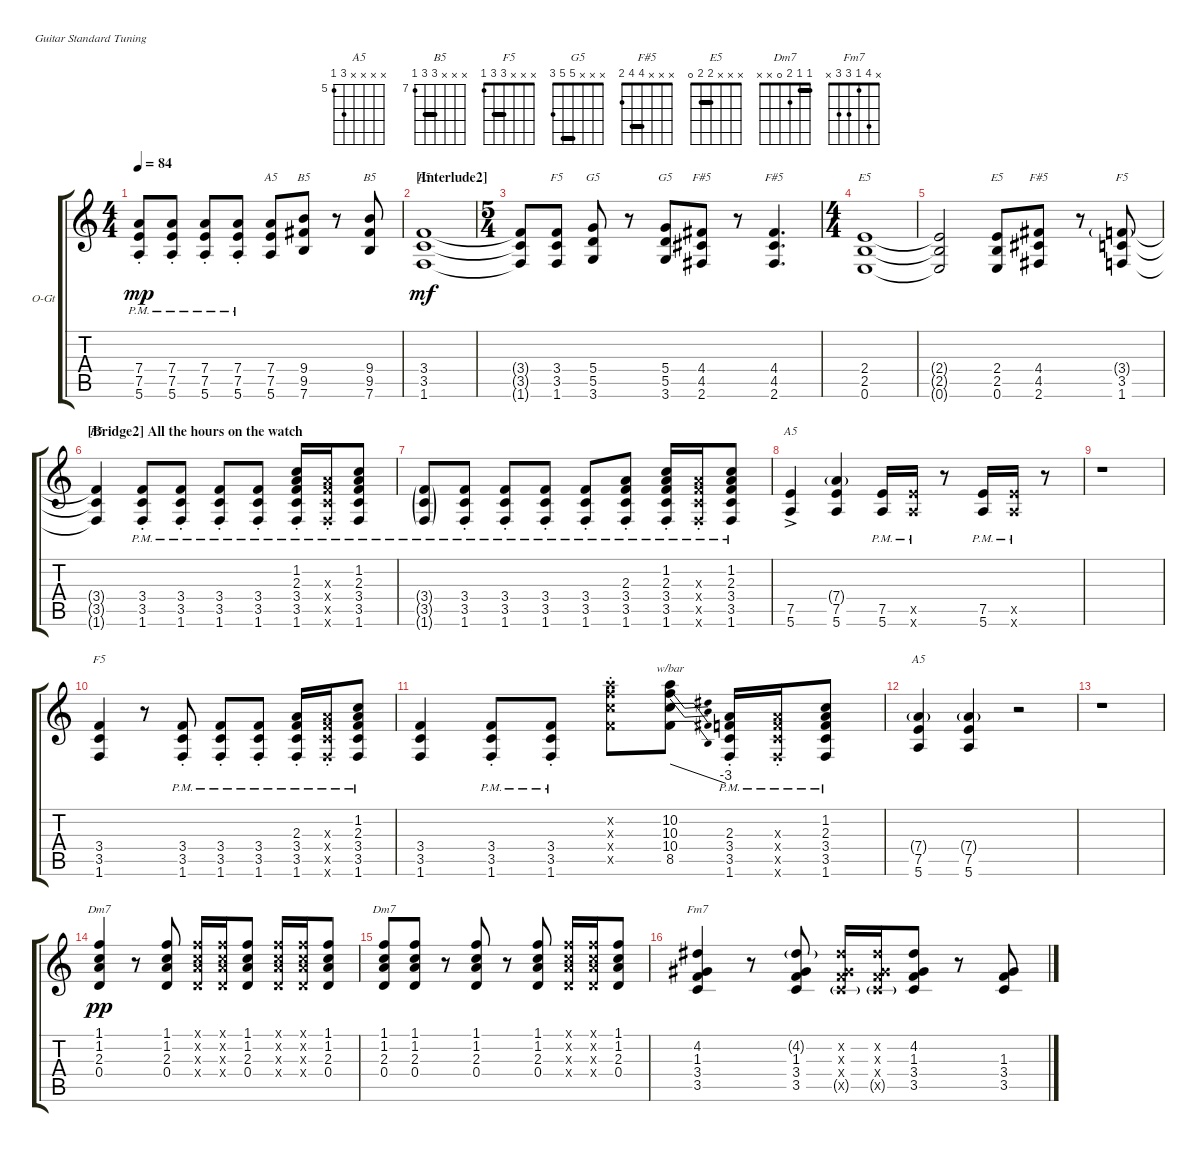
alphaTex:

\defaultSystemsLayout 4
\bracketExtendMode groupsimilarinstruments
\firstSystemTrackNameOrientation horizontal
\otherSystemsTrackNameOrientation horizontal
\track ("Overdrive Guitar" "O-Gt") {instrument overdrivenguitar}
\staff {score tabs}
\tuning (E4 B3 G3 D3 A2 E2)
\chord ("A5" x x x 7 7 5) {firstfret 5 barre 7}
\chord ("B5" x x x 9 9 7) {firstfret 7 barre 9}
\chord ("F5" x x x 3 3 1) {barre 3}
\chord ("G5" x x x 5 5 3) {barre 5}
\chord ("F#5" x x x 4 4 2) {barre 4}
\chord ("E5" x x x 2 2 0) {barre 2}
\chord ("A5" x x x x 7 5) {firstfret 5}
\chord ("Dm7" 1 1 2 0 x x) {barre 1}
\chord ("Fm7" x 4 1 3 3 x)
\ts (4 4)
\tempo 84
\clef g2
\ks aminor
(5.6{pm st} 7.5{pm st} 7.4{pm st}).8{dy mp} (5.6{pm st} 7.5{pm st} 7.4{pm st}).8 (5.6{pm st} 7.5{pm st} 7.4{pm st}).8 (5.6{pm st} 7.5{pm st} 7.4{pm st}).8 (5.6 7.5 7.4).8{ch "A5"} (7.6 9.5 9.4).8{ch "B5"} r.8 (7.6 9.5 9.4).8{ch "B5"} |
\section ("" "[Interlude2]")
(1.6 3.5 3.4).1{ch "F5" dy mf} |
\ts (5 4)
(1.6{t} 3.5{t} 3.4{t}).8 (1.6 3.5 3.4).8{ch "F5"} (5.4 3.6 5.5).8{ch "G5"} r.8 (5.4 3.6 5.5).8{ch "G5"} (4.4 2.6 4.5).8{ch "F#5"} r.8 (4.4 2.6 4.5).4{d ch "F#5"} |
\ts (4 4)
(2.4 2.5 0.6).1{ch "E5"} |
(2.4{t} 2.5{t} 0.6{t}).2 (2.4 0.6 2.5).8{ch "E5"} (4.4 2.6 4.5).8{ch "F#5"} r.8 (3.4{g} 1.6 3.5).8{ch "F5"} |
\section ("" "[Bridge2] All the hours on the watch ")
(3.4{t} 1.6{t} 3.5{t}).4{ch "F5"} (3.4{pm st} 1.6{pm st} 3.5{pm st}).8 (3.4{pm st} 1.6{pm st} 3.5{pm st}).8 (3.4{pm st} 1.6{pm st} 3.5{pm st}).8 (3.4{pm st} 1.6{pm st} 3.5{pm st}).8 (3.4{pm st} 1.6{pm st} 3.5{pm st} 2.3{st} 1.2{st}).16 (3.4{pm st x} 1.6{pm st x} 3.5{pm st x} 2.3{x}).16 (3.4{pm} 1.6{pm} 3.5{pm} 2.3 1.2).8 |
(3.4{g pm} 1.6{g pm} 3.5{g pm}).8 (3.4{pm st} 1.6{pm st} 3.5{pm st}).8 (3.4{pm st} 1.6{pm st} 3.5{pm st}).8 (3.4{pm st} 1.6{pm st} 3.5{pm st}).8 (3.4{pm st} 1.6{pm st} 3.5{pm st}).8 (3.4{pm st} 1.6{pm st} 3.5{pm st} 2.3{st}).8 (3.4{pm st} 1.6{pm st} 3.5{pm st} 2.3{st} 1.2{st}).16 (3.4{pm st x} 1.6{pm st x} 3.5{pm st x} 2.3{x}).16 (3.4{pm} 1.6{pm} 3.5{pm} 2.3 1.2).8 |
(5.6{ac} 7.5).4{ch "A5"} (5.6 7.5 7.4{g}).4 (5.6{pm} 7.5{pm}).16 (5.6{pm x} 7.5{pm x}).16 r.8 (5.6{pm} 7.5{pm}).16 (5.6{pm x} 7.5{pm x}).16 r.8 |
r.1 |
(3.4 1.6 3.5).4{ch "F5"} r.8 (3.4{pm st} 1.6{pm st} 3.5{pm st}).8 (3.4{pm st} 1.6{pm st} 3.5{pm st}).8 (3.4{pm st} 1.6{pm st} 3.5{pm st}).8 (3.4{pm st} 1.6{pm st} 3.5{pm st} 2.3{st}).16 (3.4{pm st x} 1.6{pm st x} 3.5{pm st x} 2.3{x}).16 (3.4{pm} 1.6{pm} 3.5{pm} 2.3 1.2).8 |
(3.4 1.6 3.5).4 (3.4{pm st} 1.6{pm st} 3.5{pm st}).8 (3.4{pm st} 1.6{pm st} 3.5{pm st}).8 (8.5{st x} 10.4{st x} 10.3{st x} 10.2{st x}).8 (8.5 10.4 10.3 10.2).8{tbe (dive default 9 0 58.199999999999996 -12)} (3.4{pm st} 1.6{pm st} 3.5{pm st} 2.3{st}).16 (3.4{pm st x} 1.6{pm st x} 3.5{pm st x} 2.3{x}).16 (3.4{pm} 1.6{pm} 3.5{pm} 2.3 1.2).8 |
(5.6 7.5 7.4{g}).4{ch "A5"} (5.6 7.5 7.4{g}).4 r.2 |
r.1 |
(0.4 2.3 1.2 1.1).4{ch "Dm7" dy pp} r.8 (0.4 2.3 1.2 1.1).8 (0.4{x} 2.3{x} 1.2{x} 1.1{x}).16 (0.4{x} 2.3{x} 1.2{x} 1.1{x}).16 (0.4 2.3 1.2 1.1).8 (0.4{x} 2.3{x} 1.2{x} 1.1{x}).16 (0.4{x} 2.3{x} 1.2{x} 1.1{x}).16 (0.4 2.3 1.2 1.1).8 |
(0.4 2.3 1.2 1.1).8{ch "Dm7"} (0.4 2.3 1.2 1.1).8 r.8 (0.4 2.3 1.2 1.1).8 r.8 (0.4 2.3 1.2 1.1).8 (0.4{x} 2.3{x} 1.2{x} 1.1{x}).16 (0.4{x} 2.3{x} 1.2{x} 1.1{x}).16 (0.4 2.3 1.2 1.1).8 |
(4.2 1.3 3.4 3.5).4{ch "Fm7"} r.8 (4.2{g} 1.3 3.4 3.5).8 (4.2{x} 1.3{x} 3.4{x} 3.5{g x}).16 (4.2{x} 1.3{x} 3.4{x} 3.5{g x}).16 (4.2 1.3 3.4 3.5).8 r.8 (1.3 3.4 3.5).8
